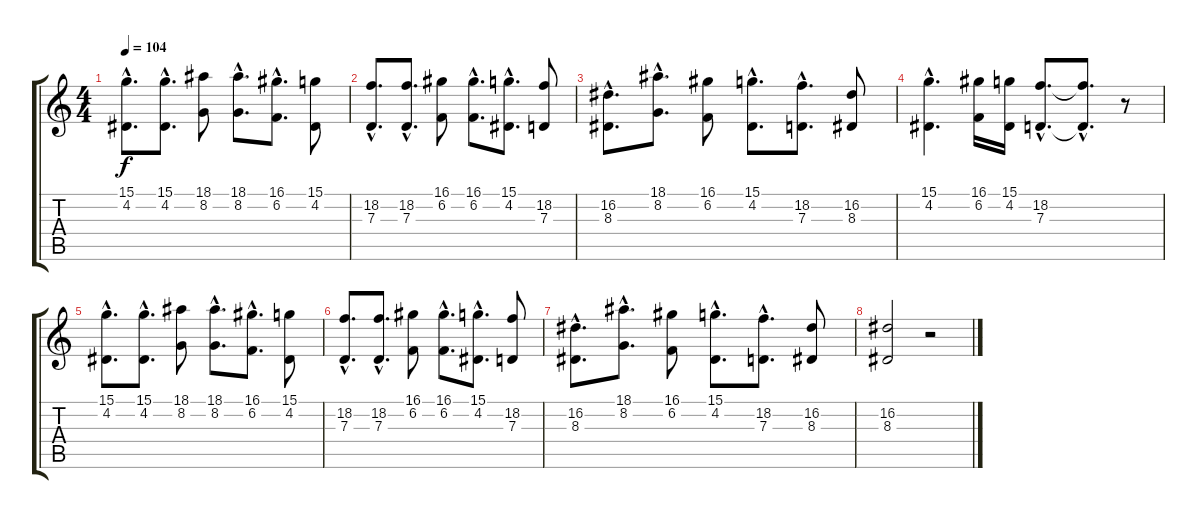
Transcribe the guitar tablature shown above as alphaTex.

\track "" {instrument lead3calliope}
\staff {score tabs}
\tuning (E4 B3 G3 D3 A2 E2) {hide}
\ts (4 4)
\tempo 104
\clef g2
\ks c
(15.1{hac} 4.2{hac}).8{d dy f} (15.1{hac} 4.2{hac}).8{d} (18.1 8.2).8 (18.1{hac} 8.2{hac}).8{d} (16.1{hac} 6.2{hac}).8{d} (15.1 4.2).8 |
(18.2{hac} 7.3{hac}).8{d} (18.2{hac} 7.3{hac}).8{d} (16.1 6.2).8 (16.1{hac} 6.2{hac}).8{d} (15.1{hac} 4.2{hac}).8{d} (18.2 7.3).8 |
(16.2{hac} 8.3{hac}).8{d} (18.1{hac} 8.2{hac}).8{d} (16.1 6.2).8 (15.1{hac} 4.2{hac}).8{d} (18.2{hac} 7.3{hac}).8{d} (16.2 8.3).8 |
(15.1{hac} 4.2{hac}).4{d} (16.1 6.2).16 (15.1 4.2).16 (18.2{hac} 7.3{hac}).8{d} (18.2{hac t} 7.3{hac t}).8{d} r.8 |
(15.1{hac} 4.2{hac}).8{d} (15.1{hac} 4.2{hac}).8{d} (18.1 8.2).8 (18.1{hac} 8.2{hac}).8{d} (16.1{hac} 6.2{hac}).8{d} (15.1 4.2).8 |
(18.2{hac} 7.3{hac}).8{d} (18.2{hac} 7.3{hac}).8{d} (16.1 6.2).8 (16.1{hac} 6.2{hac}).8{d} (15.1{hac} 4.2{hac}).8{d} (18.2 7.3).8 |
(16.2{hac} 8.3{hac}).8{d} (18.1{hac} 8.2{hac}).8{d} (16.1 6.2).8 (15.1{hac} 4.2{hac}).8{d} (18.2{hac} 7.3{hac}).8{d} (16.2 8.3).8 |
(16.2 8.3).2 r.2
